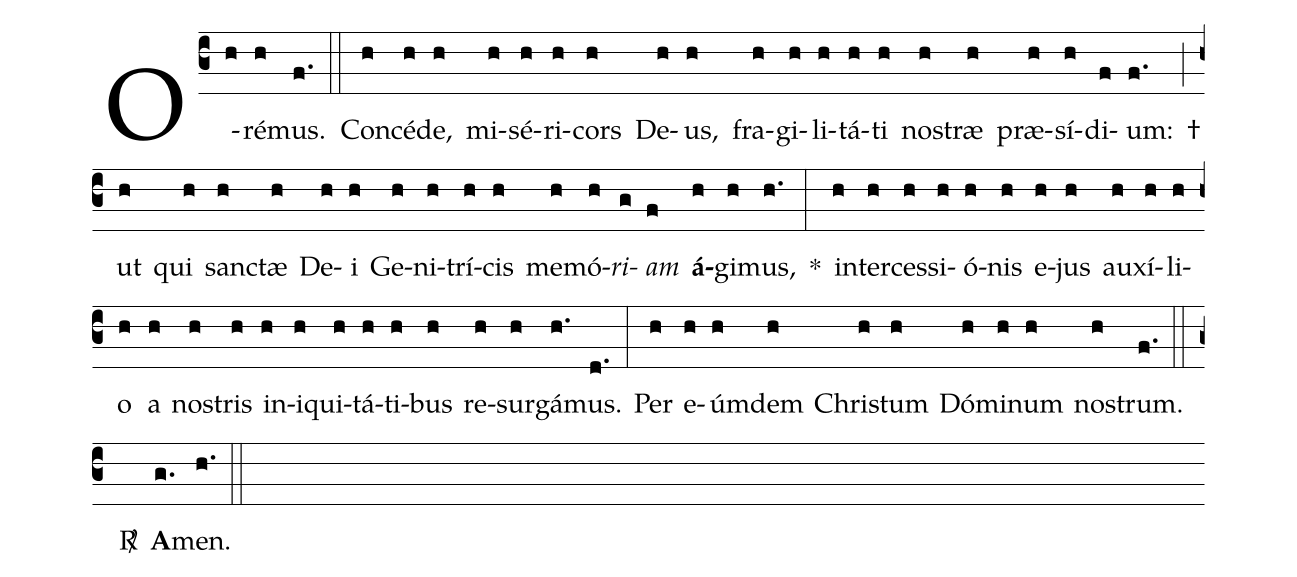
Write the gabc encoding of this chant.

%%
(c3)O(h)ré(h)mus.(f.) (::)
Con(h)cé(h)de,(h) mi(h)sé(h)ri(h)cors(h) De(h)us,(h) fra(h)gi(h)li(h)tá(h)ti(h) no(h)stræ(h) præ(h)sí(h)di(f)um:(f.) †(;) ut(h) qui(h) san(h)ctæ(h) De(h)i(h) Ge(h)ni(h)trí(h)cis(h) me(h)mó(h)<i>ri</i>(g)<i>am</i>(f) <b>á</b>(h)gi(h)mus,(h.) *(:) in(h)ter(h)ces(h)si(h)ó(h)nis(h) e(h)jus(h) au(h)xí(h)li(h)o(h) a(h) no(h)stris(h) in(h)i(h)qui(h)tá(h)ti(h)bus(h) re(h)sur(h)gá(h.)mus.(d.) (:) Per(h) e(h)úm(h)dem(h) Chri(h)stum(h) Dó(h)mi(h)num(h) no(h)strum.(f.) (::)
<v>\Rbar</v>() <b>A</b>(g.)men.(h.) (::)
